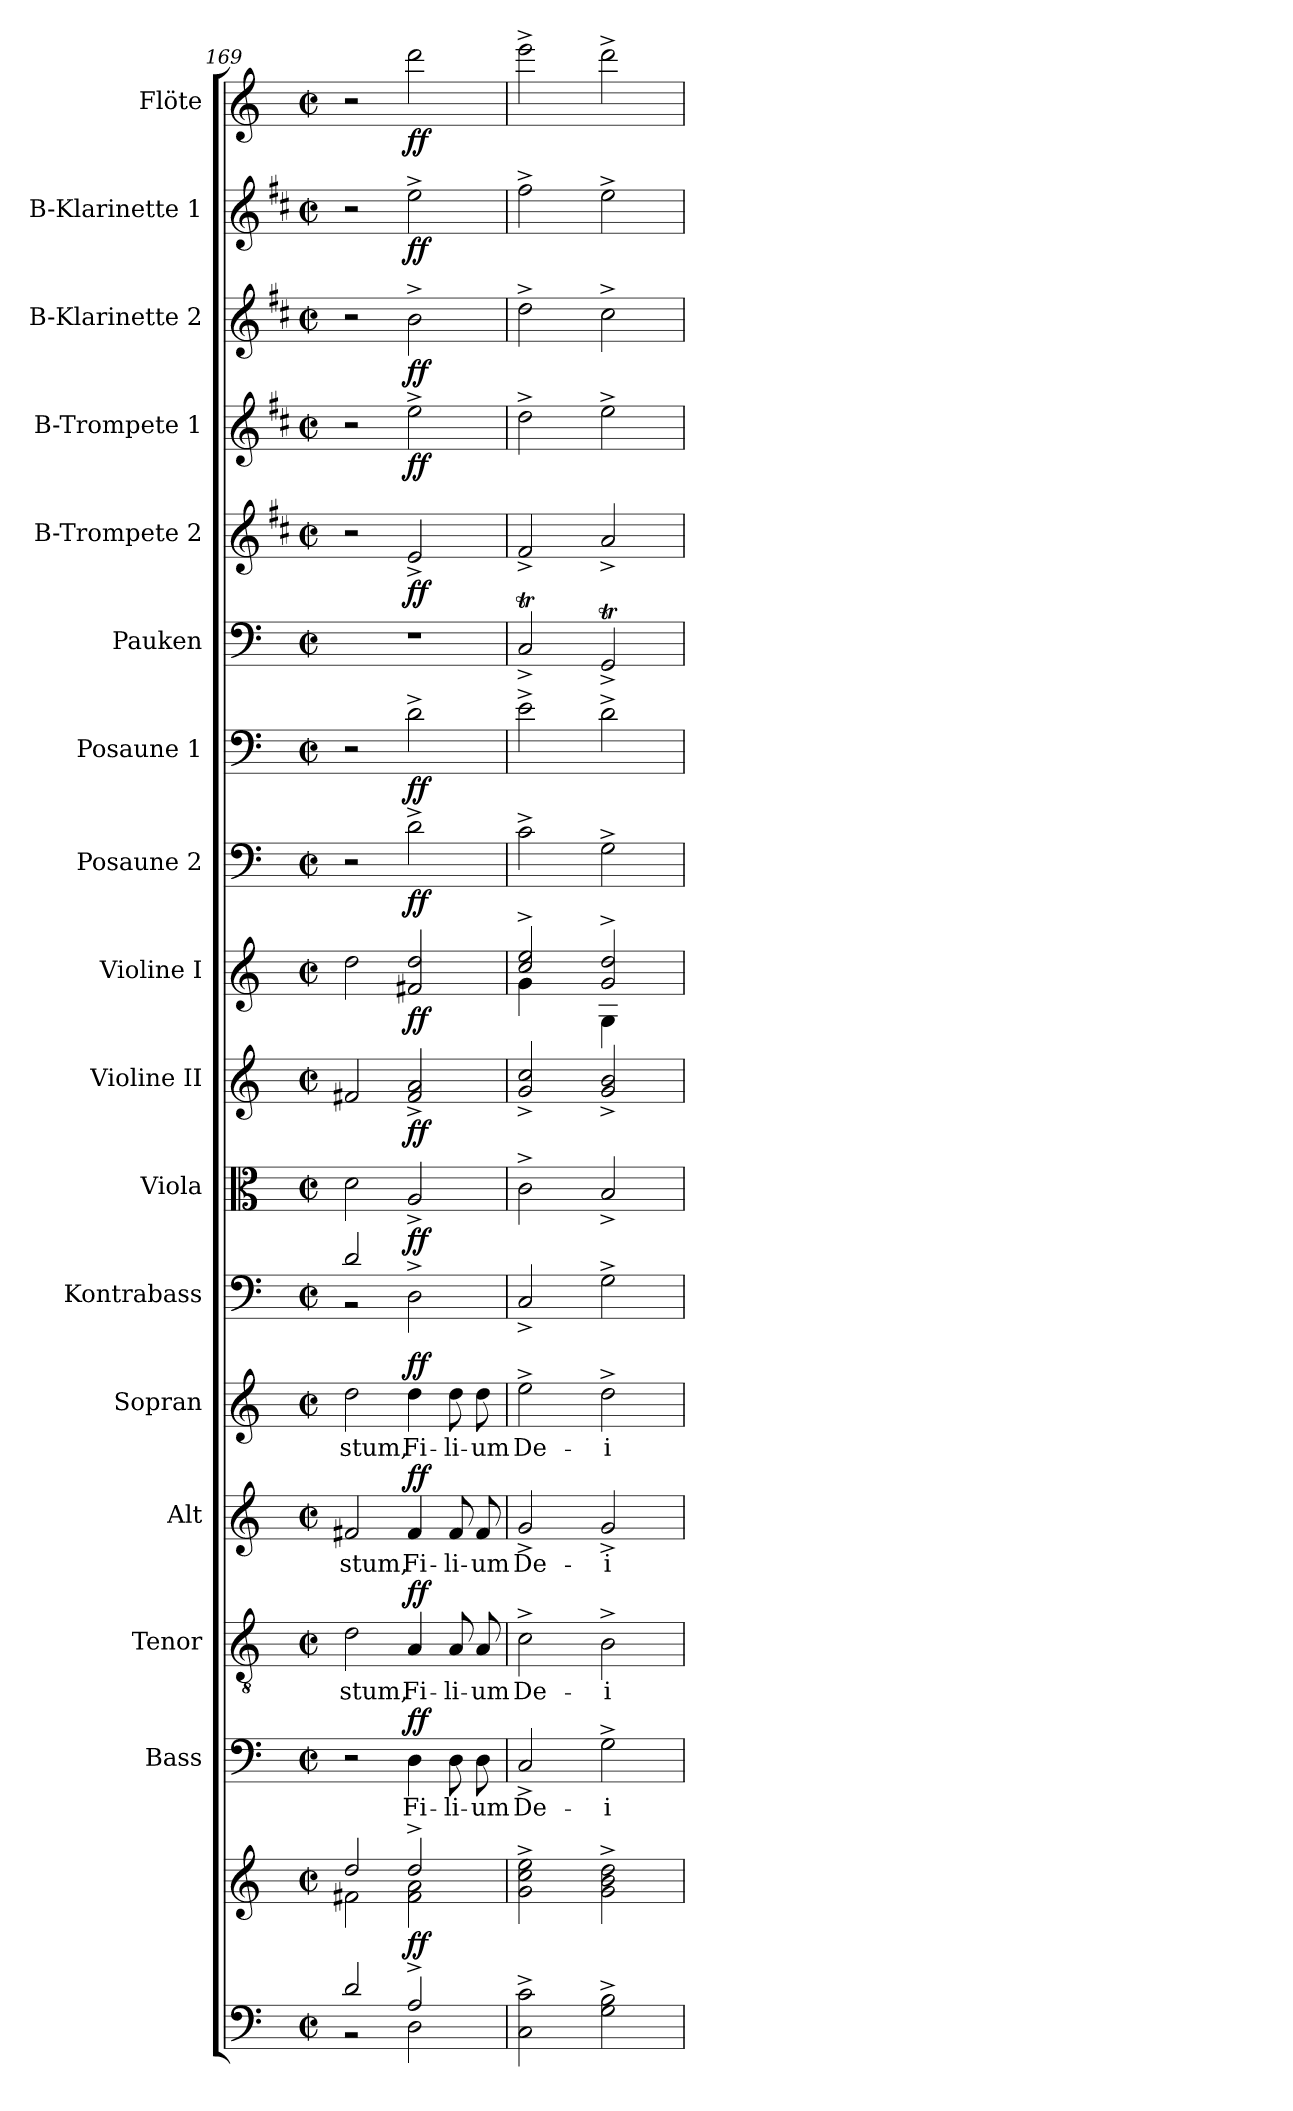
**kern	**kern	**dynam	**kern	**text	**dynam	**kern	**text	**dynam	**kern	**text	**dynam	**kern	**text	**dynam	**kern	**kern	**dynam	**kern	**dynam	**kern	**dynam	**kern	**dynam	**kern	**dynam	**kern	**kern	**dynam	**kern	**dynam	**kern	**dynam	**kern	**dynam	**kern	**dynam
*part17	*part17	*part17	*part16	*part16	*part16	*part15	*part15	*part15	*part14	*part14	*part14	*part13	*part13	*part13	*part12	*part11	*part11	*part10	*part10	*part9	*part9	*part8	*part8	*part7	*part7	*part6	*part5	*part5	*part4	*part4	*part3	*part3	*part2	*part2	*part1	*part1
*staff18	*staff17	*staff17/18	*staff16	*staff16	*staff16	*staff15	*staff15	*staff15	*staff14	*staff14	*staff14	*staff13	*staff13	*staff13	*staff12	*staff11	*staff11	*staff10	*staff10	*staff9	*staff9	*staff8	*staff8	*staff7	*staff7	*staff6	*staff5	*staff5	*staff4	*staff4	*staff3	*staff3	*staff2	*staff2	*staff1	*staff1
*	*	*	*I"Bass	*	*	*I"Tenor	*	*	*I"Alt	*	*	*I"Sopran	*	*	*I"Kontrabass	*I"Viola	*	*I"Violine II	*	*I"Violine I	*	*I"Posaune 2	*	*I"Posaune 1	*	*I"Pauken	*I"B-Trompete 2	*	*I"B-Trompete 1	*	*I"B-Klarinette 2	*	*I"B-Klarinette 1	*	*I"Flöte	*
*	*	*	*I'B.	*	*	*I'T.	*	*	*I'A.	*	*	*I'S.	*	*	*I'Kb.	*I'Vla.	*	*I'Vl. II	*	*I'Vl. I	*	*I'Pos. 2	*	*I'Pos. 1	*	*I'Pk.	*I'B Trp. 2	*	*I'B Trp. 1	*	*I'B Kl. 2	*	*I'B Kl. 1	*	*I'Fl.	*
*clefF4	*clefG2	*	*clefF4	*	*	*clefGv2	*	*	*clefG2	*	*	*clefG2	*	*	*clefF4	*clefC3	*	*clefG2	*	*clefG2	*	*clefF4	*	*clefF4	*	*clefF4	*clefG2	*	*clefG2	*	*clefG2	*	*clefG2	*	*clefG2	*
*	*	*	*	*	*	*	*	*	*	*	*	*	*	*	*ITrd7c12	*	*	*	*	*	*	*	*	*	*	*	*ITrd1c2	*	*ITrd1c2	*	*ITrd1c2	*	*ITrd1c2	*	*	*
*k[]	*k[]	*	*k[]	*	*	*k[]	*	*	*k[]	*	*	*k[]	*	*	*k[]	*k[]	*	*k[]	*	*k[]	*	*k[]	*	*k[]	*	*k[]	*k[]	*	*k[]	*	*k[]	*	*k[]	*	*k[]	*
*C:	*C:	*	*C:	*	*	*C:	*	*	*C:	*	*	*C:	*	*	*C:	*C:	*	*C:	*	*C:	*	*C:	*	*C:	*	*C:	*C:	*	*C:	*	*C:	*	*C:	*	*C:	*
*M2/2	*M2/2	*	*M2/2	*	*	*M2/2	*	*	*M2/2	*	*	*M2/2	*	*	*M2/2	*M2/2	*	*M2/2	*	*M2/2	*	*M2/2	*	*M2/2	*	*M2/2	*M2/2	*	*M2/2	*	*M2/2	*	*M2/2	*	*M2/2	*
*met(c|)	*met(c|)	*	*met(c|)	*	*	*met(c|)	*	*	*met(c|)	*	*	*met(c|)	*	*	*met(c|)	*met(c|)	*	*met(c|)	*	*met(c|)	*	*met(c|)	*	*met(c|)	*	*met(c|)	*met(c|)	*	*met(c|)	*	*met(c|)	*	*met(c|)	*	*met(c|)	*
=169	=169	=169	=169	=169	=169	=169	=169	=169	=169	=169	=169	=169	=169	=169	=169	=169	=169	=169	=169	=169	=169	=169	=169	=169	=169	=169	=169	=169	=169	=169	=169	=169	=169	=169	=169	=169
*^	*^	*	*	*	*	*	*	*	*	*	*	*	*	*	*	*	*	*	*	*	*	*	*	*	*	*	*	*	*	*	*	*	*	*	*	*
!	!	!	!	!	!	!	!	!	!LO:LY:b	!	!	!LO:LY:b	!	!	!LO:LY:b	!	!	!	!	!	!	!	!	!	!	!	!	!	!	!	!	!	!	!	!	!	!	!
*	*	*	*	*	*	*	*	*	*	*	*	*	*	*	*	*	*^	*	*	*	*	*	*	*	*	*	*	*	*	*	*	*	*	*	*	*	*	*
2d/	2r	2dd/	2f#X\	.	2r	.	.	2d\	-stum,	.	2f#X/	-stum,	.	2dd\	-stum,	.	2D/	2r	2d\	.	2f#X/	.	2dd\	.	2r	.	2r	.	1r	2r	.	2r	.	2r	.	2r	.	2r	.
!	!	!	!	!LO:DY:b	!	!LO:LY:b	!LO:DY:a	!	!LO:LY:b	!LO:DY:a	!	!LO:LY:b	!LO:DY:a	!	!LO:LY:b	!LO:DY:a	!	!	!	!LO:DY:b	!	!LO:DY:b	!	!LO:DY:b	!	!LO:DY:b	!	!LO:DY:b	!	!	!LO:DY:b	!	!LO:DY:b	!	!LO:DY:b	!	!LO:DY:b	!	!LO:DY:b
2A^</	2D\	2dd^>/	2f#\ 2a\	ff	4D\	Fi-	ff	4A/	Fi-	ff	4f#/	Fi-	ff	4dd\	Fi-	ff	2ryy	2DD^>\	2A^</	ff	2f#/^< 2a/^<	ff	2f#X/ 2dd/	ff	2d^>\	ff	2d^>\	ff	.	2d^</	ff	2dd^>\	ff	2a^>\	ff	2dd^>\	ff	2ddd\	ff
!	!	!	!	!	!	!LO:LY:b	!	!	!LO:LY:b	!	!	!LO:LY:b	!	!	!LO:LY:b	!	!	!	!	!	!	!	!	!	!	!	!	!	!	!	!	!	!	!	!	!	!	!	!
.	.	.	.	.	8D\	-li-	.	8A/	-li-	.	8f#/	-li-	.	8dd\	-li-	.	.	.	.	.	.	.	.	.	.	.	.	.	.	.	.	.	.	.	.	.	.	.	.
!	!	!	!	!	!	!LO:LY:b	!	!	!LO:LY:b	!	!	!LO:LY:b	!	!	!LO:LY:b	!	!	!	!	!	!	!	!	!	!	!	!	!	!	!	!	!	!	!	!	!	!	!	!
.	.	.	.	.	8D\	-um	.	8A/	-um	.	8f#/	-um	.	8dd\	-um	.	.	.	.	.	.	.	.	.	.	.	.	.	.	.	.	.	.	.	.	.	.	.	.
*v	*v	*	*	*	*	*	*	*	*	*	*	*	*	*	*	*	*v	*v	*	*	*	*	*	*	*	*	*	*	*	*	*	*	*	*	*	*	*	*	*
*	*v	*v	*	*	*	*	*	*	*	*	*	*	*	*	*	*	*	*	*	*	*	*	*	*	*	*	*	*	*	*	*	*	*	*	*	*	*
!!LO:PB:g=z
=170	=170	=170	=170	=170	=170	=170	=170	=170	=170	=170	=170	=170	=170	=170	=170	=170	=170	=170	=170	=170	=170	=170	=170	=170	=170	=170	=170	=170	=170	=170	=170	=170	=170	=170	=170	=170
!	!	!	!	!LO:LY:b	!	!	!LO:LY:b	!	!	!LO:LY:b	!	!	!LO:LY:b	!	!	!	!	!	!	!	!	!	!	!	!	!	!	!	!	!	!	!	!	!	!	!
*	*	*	*	*	*	*	*	*	*	*	*	*	*	*	*	*	*	*	*	*^	*	*	*	*	*	*	*	*	*	*	*	*	*	*	*	*
2C\^> 2c\^>	2g\^> 2cc\^> 2ee\^>	.	2C^>/	De-	.	2c^>\	De-	.	2g^>/	De-	.	2ee^>\	De-	.	2CC^</	2c^>\	.	2g/^< 2cc/^<	.	2cc/^> 2ee/^>	4g\	.	2c^>\	.	2e^>\	.	2CT^</	2e^</	.	2cc^>\	.	2cc^>\	.	2ee^>\	.	2eee^>\	.
.	.	.	.	.	.	.	.	.	.	.	.	.	.	.	.	.	.	.	.	.	4ryy	.	.	.	.	.	.	.	.	.	.	.	.	.	.	.	.
!	!	!	!	!LO:LY:b	!	!	!LO:LY:b	!	!	!LO:LY:b	!	!	!LO:LY:b	!	!	!	!	!	!	!	!	!	!	!	!	!	!	!	!	!	!	!	!	!	!	!	!
2G\^> 2B\^>	2g\^> 2b\^> 2dd\^>	.	2G^>\	-i	.	2B^>\	-i	.	2g^>/	-i	.	2dd^>\	-i	.	2GG^>\	2B^</	.	2g/^< 2b/^<	.	2g/^> 2dd/^>	4G\	.	2G^>\	.	2d^>\	.	2GGT^</	2g^</	.	2dd^>\	.	2b^>\	.	2dd^>\	.	2ddd^>\	.
.	.	.	.	.	.	.	.	.	.	.	.	.	.	.	.	.	.	.	.	.	4ryy	.	.	.	.	.	.	.	.	.	.	.	.	.	.	.	.
*	*	*	*	*	*	*	*	*	*	*	*	*	*	*	*	*	*	*	*	*v	*v	*	*	*	*	*	*	*	*	*	*	*	*	*	*	*	*
=	=	=	=	=	=	=	=	=	=	=	=	=	=	=	=	=	=	=	=	=	=	=	=	=	=	=	=	=	=	=	=	=	=	=	=	=
*-	*-	*-	*-	*-	*-	*-	*-	*-	*-	*-	*-	*-	*-	*-	*-	*-	*-	*-	*-	*-	*-	*-	*-	*-	*-	*-	*-	*-	*-	*-	*-	*-	*-	*-	*-	*-
